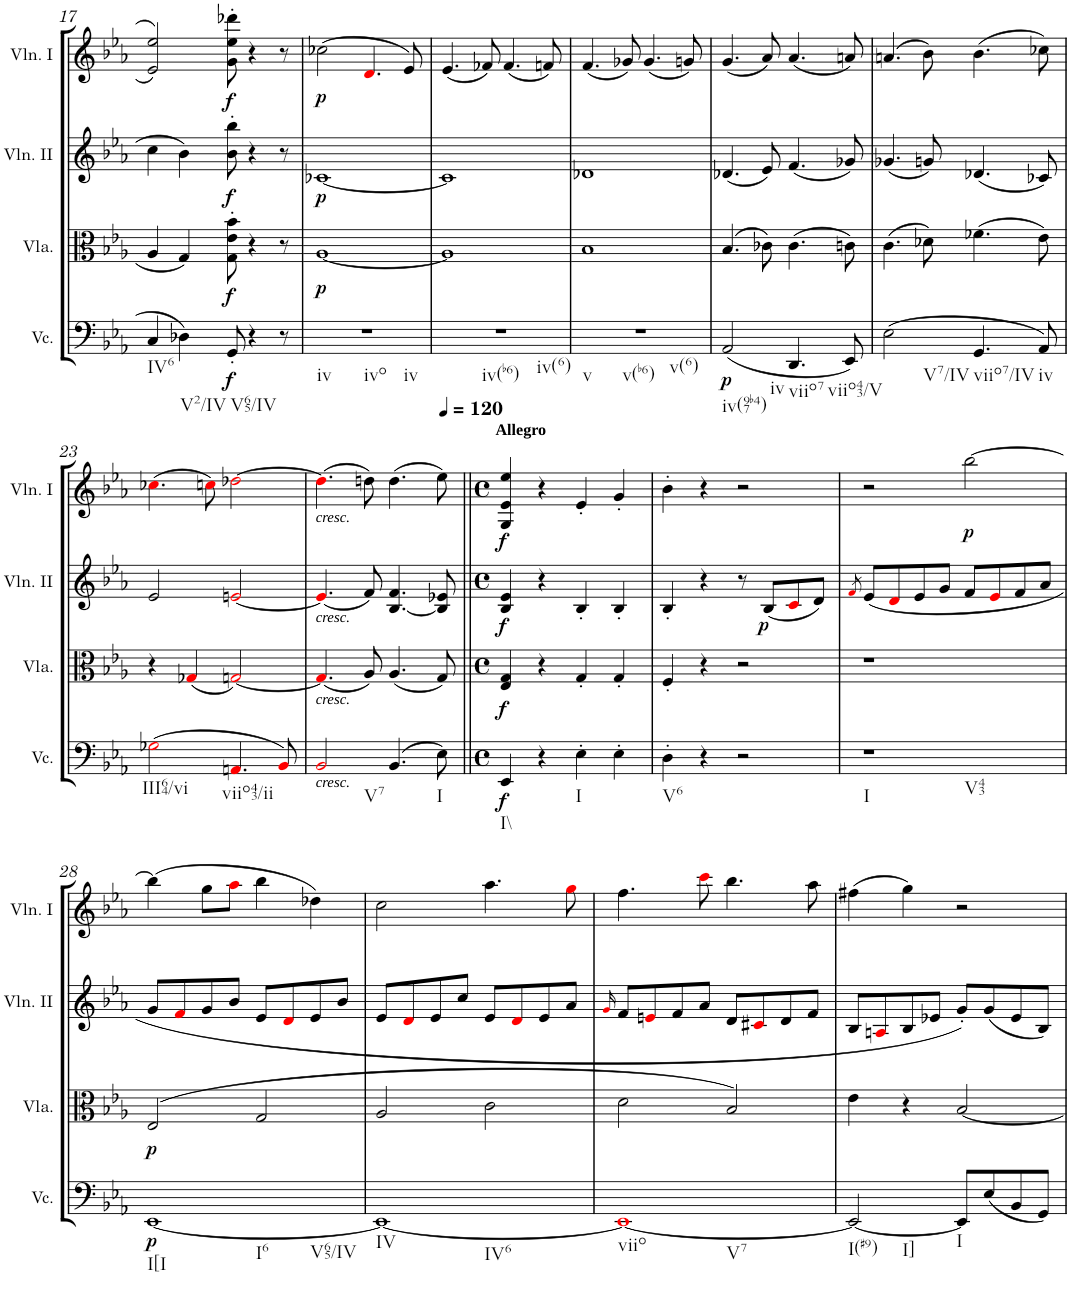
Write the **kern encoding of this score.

**kern	**dynam	**kern	**dynam	**kern	**dynam	**kern	**dynam
*part4	*part4	*part3	*part3	*part2	*part2	*part1	*part1
*staff4	*staff4	*staff3	*staff3	*staff2	*staff2	*staff1	*staff1
*I"Violoncello	*	*I"Viola	*	*I"Violin II	*	*I"Violin I	*
*I'Vc.	*	*I'Vla.	*	*I'Vln. II	*	*I'Vln. I	*
!!LO:PB:g=z
*clefF4	*	*clefC3	*	*clefG2	*	*clefG2	*
*k[b-e-a-]	*	*k[b-e-a-]	*	*k[b-e-a-]	*	*k[b-e-a-]	*
*E-:	*	*E-:	*	*E-:	*	*E-:	*
*M2/2	*	*M2/2	*	*M2/2	*	*M2/2	*
*met(c|)	*	*met(c|)	*	*met(c|)	*	*met(c|)	*
=17	=17	=17	=17	=17	=17	=17	=17
!LO:TX:b:t=IV6	!	!	!	!	!	!	!
4C/	.	4A-/	.	4cc\	.	2e-/ 2ee-/	.
!LO:TX:b:t=V2/IV	!	!	!	!	!	!	!
4D-X\	.	4G/	.	4b-\	.	.	.
!LO:TX:b:t=V65/IV	!	!	!	!	!	!	!
!	!LO:DY:b	!	!LO:DY:b	!	!LO:DY:b	!	!LO:DY:b
8GG'/	f	8G\' 8e-\' 8b-\'	f	8b-\' 8bb-\'	f	8g\' 8ee-\' 8ddd-X\'	f
4r	.	4r	.	4r	.	4r	.
8r	.	8r	.	8r	.	8r	.
=18	=18	=18	=18	=18	=18	=18	=18
!LO:TX:b:t=iv	!	!	!	!	!	!	!
!LO:TX:b:t=ivo	!	!	!	!	!	!	!
!LO:TX:b:t=iv	!	!	!	!	!	!	!
!	!	!	!LO:DY:b	!	!LO:DY:b	!	!LO:DY:b
1r	.	[1A-	p	[1c-X	p	(2cc-X\	p
.	.	.	.	.	.	4.di/	.
.	.	.	.	.	.	8e-/)	.
=19	=19	=19	=19	=19	=19	=19	=19
!LO:TX:b:t=iv(b6)	!	!	!	!	!	!	!
!LO:TX:b:t=iv(6)	!	!	!	!	!	!	!
1r	.	1A-]	.	1c-]	.	(4.e-/	.
.	.	.	.	.	.	8f-X/)	.
.	.	.	.	.	.	(4.f-/	.
.	.	.	.	.	.	8fn/)	.
=20	=20	=20	=20	=20	=20	=20	=20
!LO:TX:b:t=v	!	!	!	!	!	!	!
!LO:TX:b:t=v(b6)	!	!	!	!	!	!	!
!LO:TX:b:t=v(6)	!	!	!	!	!	!	!
1r	.	1B-	.	1d-X	.	(4.f/	.
.	.	.	.	.	.	8g-X/)	.
.	.	.	.	.	.	(4.g-/	.
.	.	.	.	.	.	8gn/)	.
=21	=21	=21	=21	=21	=21	=21	=21
!LO:TX:b:t=iv(97b4)	!	!	!	!	!	!	!
!LO:TX:b:t=iv	!	!	!	!	!	!	!
!	!LO:DY:b	!	!	!	!	!	!
(2AA-/	p	(4.B-/	.	(4.d-X/	.	(4.g/	.
.	.	8c-X\)	.	8e-/)	.	8a-/)	.
!LO:TX:b:t=viio7	!	!	!	!	!	!	!
4.DD/	.	(4.c-\	.	(4.f/	.	(4.a-/	.
!LO:TX:b:t=viio43/V	!	!	!	!	!	!	!
8EE-/)	.	8cn\)	.	8g-X/)	.	8an/)	.
=22	=22	=22	=22	=22	=22	=22	=22
!LO:TX:b:t=V7/IV	!	!	!	!	!	!	!
(2E-\	.	(4.c\	.	(4.g-X/	.	(4.an/	.
.	.	8d-X\)	.	8gn/)	.	8b-\)	.
!LO:TX:b:t=viio7/IV	!	!	!	!	!	!	!
4.GG/	.	(4.f-X\	.	(4.d-X/	.	(4.b-\	.
!LO:TX:b:t=iv	!	!	!	!	!	!	!
8AA-/)	.	8e-\)	.	8c-X/)	.	8cc-X\)	.
!!LO:LB:g=z
=23	=23	=23	=23	=23	=23	=23	=23
!LO:TX:b:t=III64/vi	!	!	!	!	!	!	!
(2G-Xi\	.	4r	.	2e-/	.	(4.cc-Xi\	.
.	.	(4G-Xi/	.	.	.	.	.
.	.	.	.	.	.	8ccni\)	.
!LO:TX:b:t=viio43/ii	!	!	!	!	!	!	!
4.AAni/	.	[2Gni/)	.	[2eni/	.	[2dd-Xi\	.
8BB-i/)	.	.	.	.	.	.	.
=24	=24	=24	=24	=24	=24	=24	=24
!	!	!	!	!	!	!LO:TX:b:i:t=cresc.	!
!	!	!	!	!LO:TX:b:i:t=cresc.	!	!	!
!	!	!LO:TX:b:i:t=cresc.	!	!	!	!	!
!LO:TX:b:i:t=cresc.	!	!	!	!	!	!	!
!LO:TX:b:t=V7	!	!	!	!	!	!	!
2BB-i/	.	(4.Gi/]	.	(4.ei/]	.	(4.dd-i\]	.
.	.	8A-/)	.	8f/)	.	8ddn\)	.
(4.BB-/	.	(4.A-/	.	[4.B-/ 4.f/	.	(4.dd\	.
!LO:TX:b:t=I	!	!	!	!	!	!	!
8E-\)	.	8G/)	.	8B-/] 8e-X/	.	8ee-\)	.
=25||	=25||	=25||	=25||	=25||	=25||	=25||	=25||
*M4/4	*	*M4/4	*	*M4/4	*	*M4/4	*
*met(c)	*	*met(c)	*	*met(c)	*	*met(c)	*
*	*	*	*	*	*	*MM120	*
!	!	!	!	!	!	!LO:TX:a:B:t=Allegro	!
!LO:TX:b:t=I\\	!	!	!	!	!	!	!
!	!LO:DY:b	!	!LO:DY:b	!	!LO:DY:b	!	!LO:DY:b
4EE-/	f	4E-/ 4G/	f	4B-/ 4e-/	f	4G/ 4e-/ 4ee-/	f
4r	.	4r	.	4r	.	4r	.
!LO:TX:b:t=I	!	!	!	!	!	!	!
4E-'\	.	4G'/	.	4B-'/	.	4e-'/	.
4E-'\	.	4G'/	.	4B-'/	.	4g'/	.
=26	=26	=26	=26	=26	=26	=26	=26
!LO:TX:b:t=V6	!	!	!	!	!	!	!
4D'\	.	4F'/	.	4B-'/	.	4b-'\	.
4r	.	4r	.	4r	.	4r	.
!	!	!	!LO:DY:a	!	!	!	!
2r	.	2r	p	8r	.	2r	.
.	.	.	.	(8B-/L	.	.	.
.	.	.	.	8ci/	.	.	.
.	.	.	.	8d/J)	.	.	.
=27	=27	=27	=27	=27	=27	=27	=27
.	.	.	.	8qfi/	.	.	.
!LO:TX:b:t=I	!	!	!	!	!	!	!
!LO:TX:b:t=V43	!	!	!	!	!	!	!
1r	.	1r	.	(<8e-/L	.	2r	.
.	.	.	.	8di/	.	.	.
.	.	.	.	8e-/	.	.	.
.	.	.	.	8g/J	.	.	.
!	!	!	!	!	!	!	!LO:DY:b
.	.	.	.	8f/L	.	[2bb-\	p
.	.	.	.	8e-i/	.	.	.
.	.	.	.	8f/	.	.	.
.	.	.	.	8a-/J	.	.	.
!!LO:LB:g=z
=28	=28	=28	=28	=28	=28	=28	=28
!LO:TX:b:t=I[I	!	!	!	!	!	!	!
!LO:TX:b:t=I6	!	!	!	!	!	!	!
!LO:TX:b:t=V65/IV	!	!	!	!	!	!	!
!	!LO:DY:b	!	!LO:DY:b	!	!	!	!
[1EE-	p	(2E-/	p	8g/L	.	(4bb-\]	.
.	.	.	.	8fi/	.	.	.
.	.	.	.	8g/	.	8gg\L	.
.	.	.	.	8b-/J	.	8aa-i\J	.
.	.	2G/	.	8e-/L	.	4bb-\	.
.	.	.	.	8di/	.	.	.
.	.	.	.	8e-/	.	4dd-X\)	.
.	.	.	.	8b-/J	.	.	.
=29	=29	=29	=29	=29	=29	=29	=29
!LO:TX:b:t=IV	!	!	!	!	!	!	!
!LO:TX:b:t=IV6	!	!	!	!	!	!	!
1EE-_	.	2A-/	.	8e-/L	.	2cc\	.
.	.	.	.	8di/	.	.	.
.	.	.	.	8e-/	.	.	.
.	.	.	.	8cc/J	.	.	.
.	.	2c\	.	8e-/L	.	4.aa-\	.
.	.	.	.	8di/	.	.	.
.	.	.	.	8e-/	.	.	.
.	.	.	.	8a-/J	.	8ggi\	.
=30	=30	=30	=30	=30	=30	=30	=30
.	.	.	.	16qgi/	.	.	.
!LO:TX:b:t=viio	!	!	!	!	!	!	!
!LO:TX:b:t=V7	!	!	!	!	!	!	!
1EE-i_	.	2d\	.	8f/L	.	4.ff\	.
.	.	.	.	8eni/	.	.	.
.	.	.	.	8f/	.	.	.
.	.	.	.	8a-/J	.	8ccci\	.
.	.	2B-/)	.	8d/L	.	4.bb-\	.
.	.	.	.	8c#Xi/	.	.	.
.	.	.	.	8d/	.	.	.
.	.	.	.	8f/J	.	8aa-\	.
=31	=31	=31	=31	=31	=31	=31	=31
!LO:TX:b:t=I(#9)	!	!	!	!	!	!	!
!LO:TX:b:t=I]	!	!	!	!	!	!	!
2EE-/_	.	4e-\	.	8B-/L	.	(4ff#X\	.
.	.	.	.	8Ani/	.	.	.
.	.	4r	.	8B-/	.	4gg\)	.
.	.	.	.	8e-X/J	.	.	.
!LO:TX:b:t=I	!	!	!	!	!	!	!
8EE-/L]	.	[2B-/	.	8g'/L)	.	2r	.
(8E-/	.	.	.	(8g/	.	.	.
8BB-/	.	.	.	8e-/	.	.	.
8GG/J)	.	.	.	8B-/J)	.	.	.
=	=	=	=	=	=	=	=
*-	*-	*-	*-	*-	*-	*-	*-
